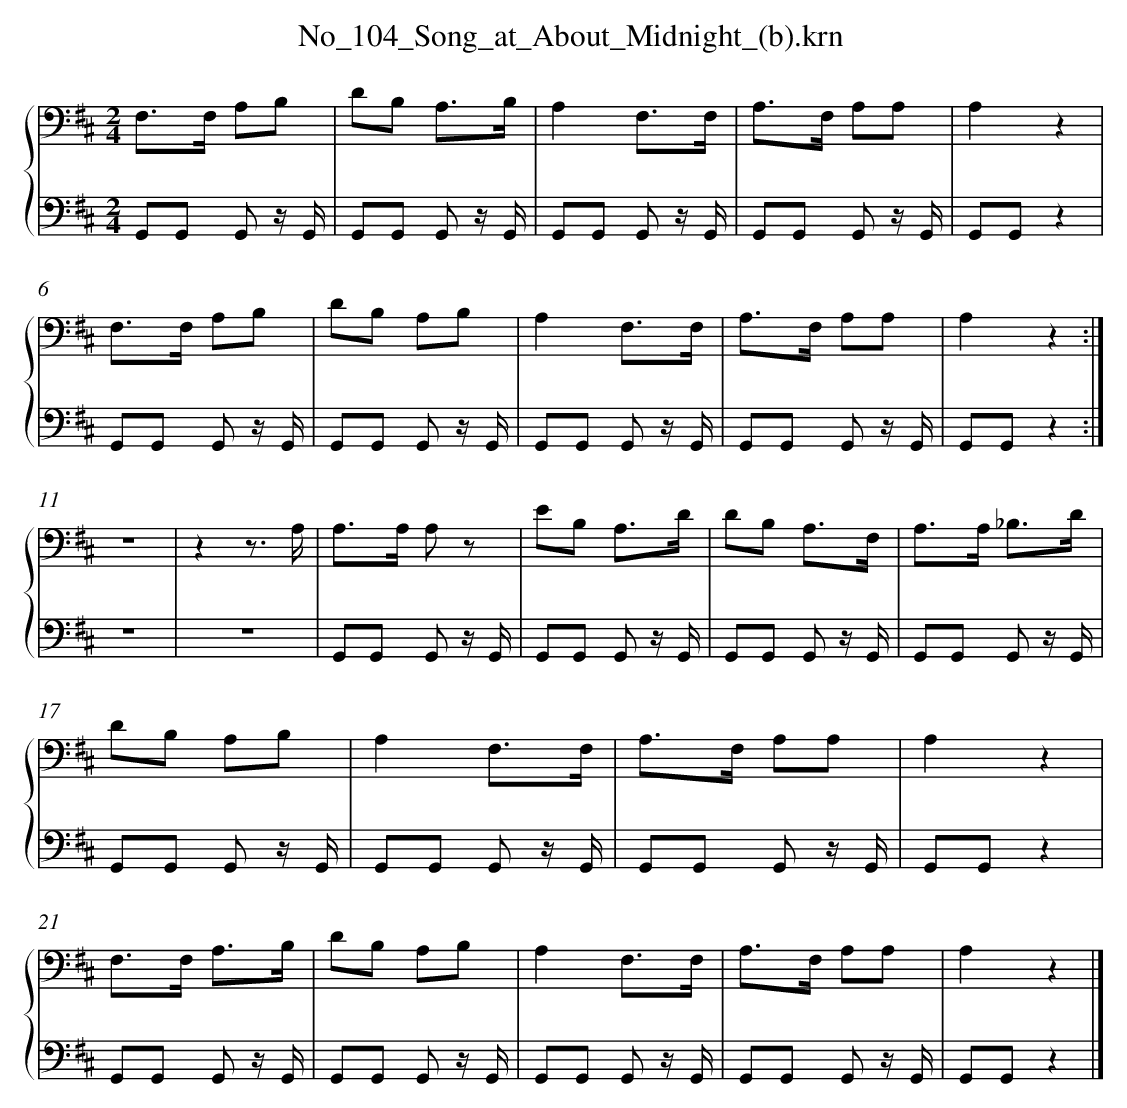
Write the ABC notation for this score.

X:1
T: No_104_Song_at_About_Midnight_(b).krn
L: 1/8
M: 2/4
%%staves {1 2}
V: 1 clef=bass
V: 2 clef=bass
K: D
[V:1] [K:clef=bass][M:2/4]F,3/F,/ A,B, [I:setbarnb 2]|
[V:2] [K:clef=bass][M:2/4]G,,G,, G,, z/ G,,/ |
[V:1] DB, A,3/B,/ |
[V:2] G,,G,, G,, z/ G,,/ |
[V:1] A,2F,3/F,/ |
[V:2] G,,G,, G,, z/ G,,/ |
[V:1] A,3/F,/ A,A, |
[V:2] G,,G,, G,, z/ G,,/ |
[V:1] A,2z2 |
[V:2] G,,G,,z2 |
[V:1] F,3/F,/ A,B, |
[V:2] G,,G,, G,, z/ G,,/ |
[V:1] DB, A,B, |
[V:2] G,,G,, G,, z/ G,,/ |
[V:1] A,2F,3/F,/ |
[V:2] G,,G,, G,, z/ G,,/ |
[V:1] A,3/F,/ A,A, |
[V:2] G,,G,, G,, z/ G,,/ |
[V:1] A,2z2 :|]
[V:2] G,,G,,z2 :|]
[V:1] z4 |
[V:2] z4 |
[V:1] z2z3/ A,/ |
[V:2] z4 |
[V:1] A,3/A,/ A, z |
[V:2] G,,G,, G,, z/ G,,/ |
[V:1] EB, A,3/D/ |
[V:2] G,,G,, G,, z/ G,,/ |
[V:1] DB, A,3/F,/ |
[V:2] G,,G,, G,, z/ G,,/ |
[V:1] A,3/A,/ _B,3/D/ |
[V:2] G,,G,, G,, z/ G,,/ |
[V:1] DB, A,B, |
[V:2] G,,G,, G,, z/ G,,/ |
[V:1] A,2F,3/F,/ |
[V:2] G,,G,, G,, z/ G,,/ |
[V:1] A,3/F,/ A,A, |
[V:2] G,,G,, G,, z/ G,,/ |
[V:1] A,2z2 |
[V:2] G,,G,,z2 |
[V:1] F,3/F,/ A,3/B,/ |
[V:2] G,,G,, G,, z/ G,,/ |
[V:1] DB, A,B, |
[V:2] G,,G,, G,, z/ G,,/ |
[V:1] A,2F,3/F,/ |
[V:2] G,,G,, G,, z/ G,,/ |
[V:1] A,3/F,/ A,A, |
[V:2] G,,G,, G,, z/ G,,/ |
[V:1] A,2z2 |]
[V:2] G,,G,,z2 |]
